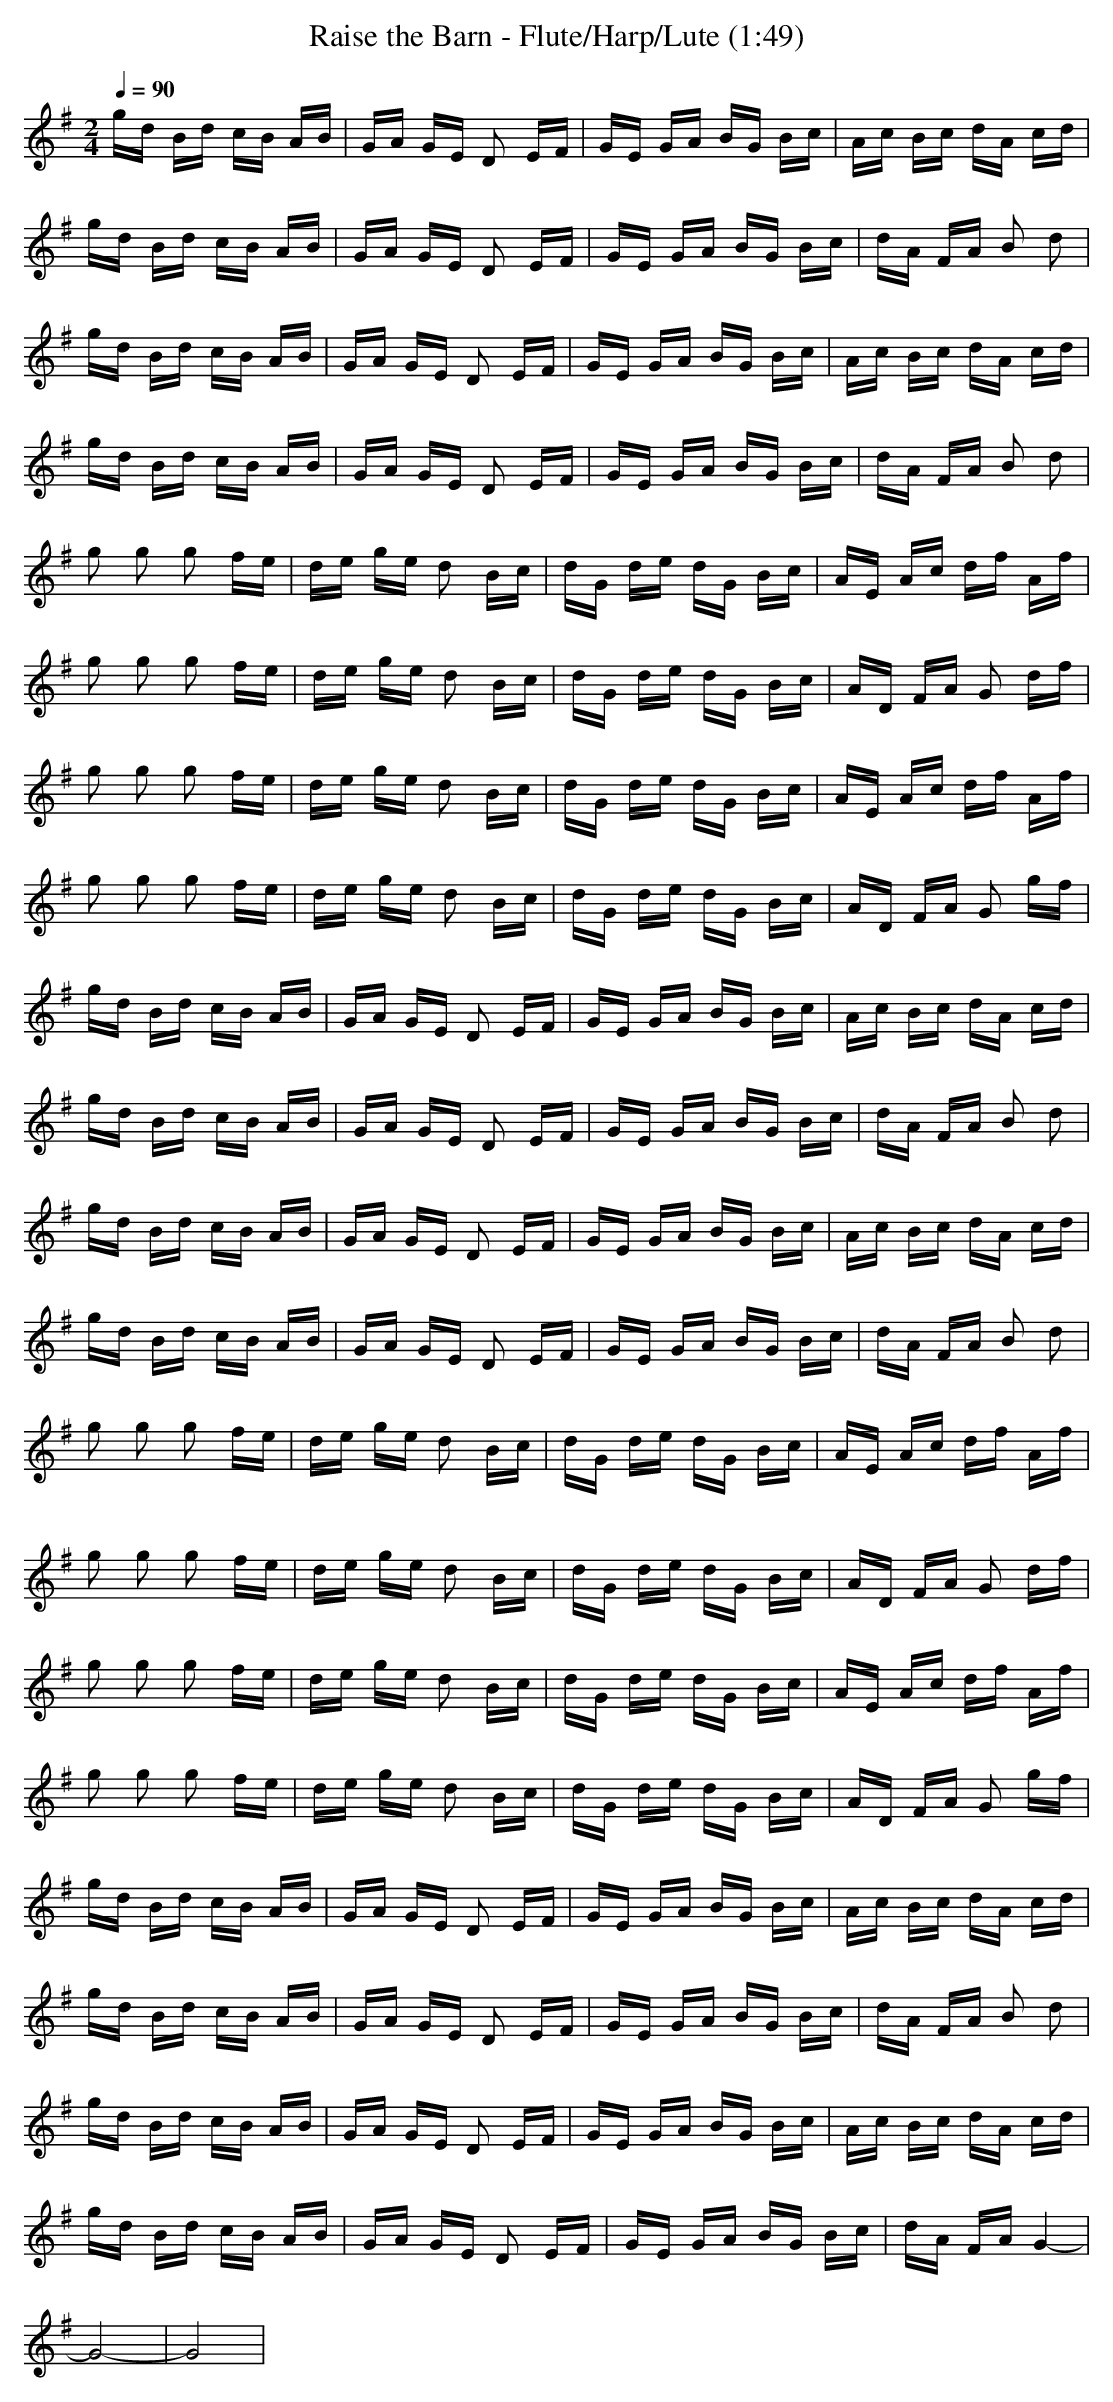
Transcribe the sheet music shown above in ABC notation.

X:1
T:Raise the Barn - Flute/Harp/Lute (1:49)
M:2/4
L:1/16
Q:1/4=90
K:G
gd Bd cB AB|GA GE D2 EF|GE GA BG Bc|Ac Bc dA cd|
gd Bd cB AB|GA GE D2 EF|GE GA BG Bc|dA FA B2 d2|
gd Bd cB AB|GA GE D2 EF|GE GA BG Bc|Ac Bc dA cd|
gd Bd cB AB|GA GE D2 EF|GE GA BG Bc|dA FA B2 d2|
g2 g2 g2 fe|de ge d2 Bc|dG de dG Bc|AE Ac df Af|
g2 g2 g2 fe|de ge d2 Bc|dG de dG Bc|AD FA G2 df|
g2 g2 g2 fe|de ge d2 Bc|dG de dG Bc|AE Ac df Af|
g2 g2 g2 fe|de ge d2 Bc|dG de dG Bc|AD FA G2 gf|
gd Bd cB AB|GA GE D2 EF|GE GA BG Bc|Ac Bc dA cd|
gd Bd cB AB|GA GE D2 EF|GE GA BG Bc|dA FA B2 d2|
gd Bd cB AB|GA GE D2 EF|GE GA BG Bc|Ac Bc dA cd|
gd Bd cB AB|GA GE D2 EF|GE GA BG Bc|dA FA B2 d2|
g2 g2 g2 fe|de ge d2 Bc|dG de dG Bc|AE Ac df Af|
g2 g2 g2 fe|de ge d2 Bc|dG de dG Bc|AD FA G2 df|
g2 g2 g2 fe|de ge d2 Bc|dG de dG Bc|AE Ac df Af|
g2 g2 g2 fe|de ge d2 Bc|dG de dG Bc|AD FA G2 gf|
gd Bd cB AB|GA GE D2 EF|GE GA BG Bc|Ac Bc dA cd|
gd Bd cB AB|GA GE D2 EF|GE GA BG Bc|dA FA B2 d2|
gd Bd cB AB|GA GE D2 EF|GE GA BG Bc|Ac Bc dA cd|
gd Bd cB AB|GA GE D2 EF|GE GA BG Bc|dA FA G4-|
G8-|G8|
